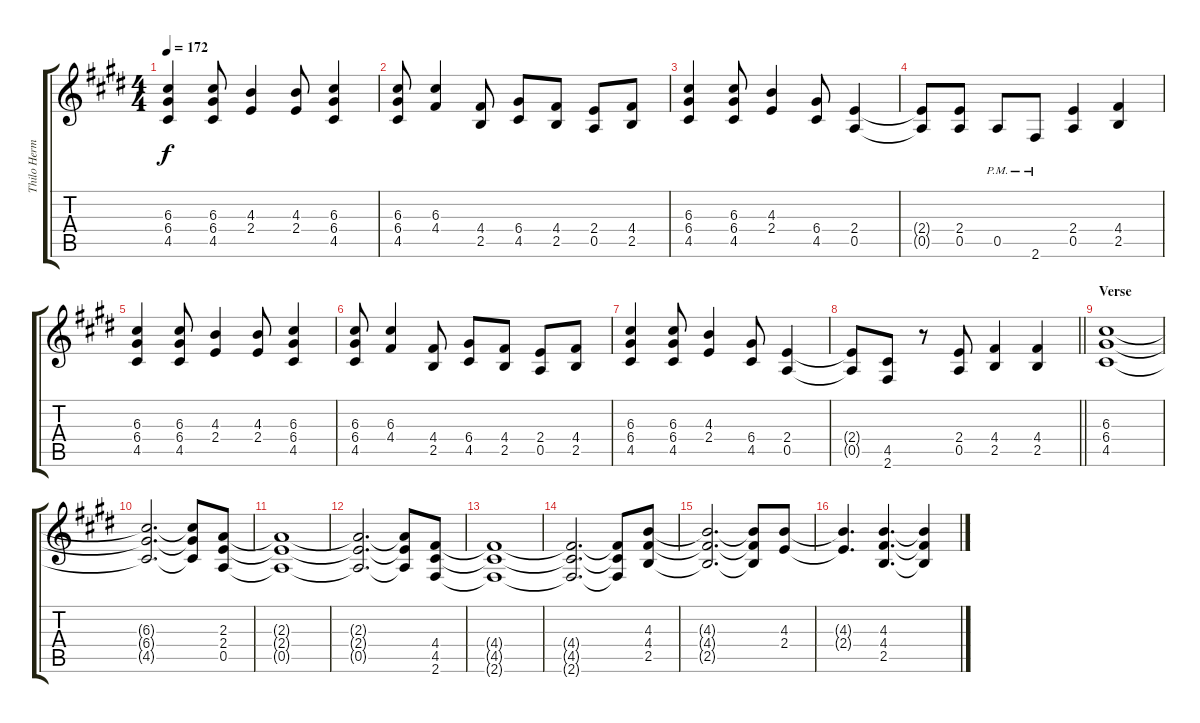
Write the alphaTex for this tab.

\track ("Thilo Hermann" "Thilo Herm") {instrument distortionguitar}
\staff {score tabs}
\tuning (E4 B3 G3 D3 A2 E2) {hide}
\ts (4 4)
\tempo 172
\clef g2
\ks c#minor
(6.3 6.4 4.5).4{dy f} (6.3 6.4 4.5).8 (4.3 2.4).4 (4.3 2.4).8 (6.3 6.4 4.5).4 |
(6.3 6.4 4.5).8 (6.3 4.4).4 (4.4 2.5).8 (6.4 4.5).8 (4.4 2.5).8 (2.4 0.5).8 (4.4 2.5).8 |
(6.3 6.4 4.5).4 (6.3 6.4 4.5).8 (4.3 2.4).4 (6.4 4.5).8 (2.4 0.5).4 |
(2.4{t} 0.5{t}).8 (2.4 0.5).8 0.5{pm}.8 2.6{pm}.8 (2.4 0.5).4 (4.4 2.5).4 |
(6.3 6.4 4.5).4 (6.3 6.4 4.5).8 (4.3 2.4).4 (4.3 2.4).8 (6.3 6.4 4.5).4 |
(6.3 6.4 4.5).8 (6.3 4.4).4 (4.4 2.5).8 (6.4 4.5).8 (4.4 2.5).8 (2.4 0.5).8 (4.4 2.5).8 |
(6.3 6.4 4.5).4 (6.3 6.4 4.5).8 (4.3 2.4).4 (6.4 4.5).8 (2.4 0.5).4 |
\barLineRight lightlight
(2.4{t} 0.5{t}).8 (4.5 2.6).8 r.8 (2.4 0.5).8 (4.4 2.5).4 (4.4 2.5).4 |
\section ("" "Verse")
(6.3 6.4 4.5).1 |
(6.3{t} 6.4{t} 4.5{t}).2{d} (6.3{t} 6.4{t} 4.5{t}).8 (2.3 2.4 0.5).8 |
(2.3{t} 2.4{t} 0.5{t}).1 |
(2.3{t} 2.4{t} 0.5{t}).2{d} (2.3{t} 2.4{t} 0.5{t}).8 (4.4 4.5 2.6).8 |
(4.4{t} 4.5{t} 2.6{t}).1 |
(4.4{t} 4.5{t} 2.6{t}).2{d} (4.4{t} 4.5{t} 2.6{t}).8 (4.3 4.4 2.5).8 |
(4.3{t} 4.4{t} 2.5{t}).2{d} (4.3{t} 4.4{t} 2.5{t}).8 (4.3 2.4).8 |
(4.3{t} 2.4{t}).4{d} (4.3 4.4 2.5).4{d} (4.3{t} 4.4{t} 2.5{t}).4
